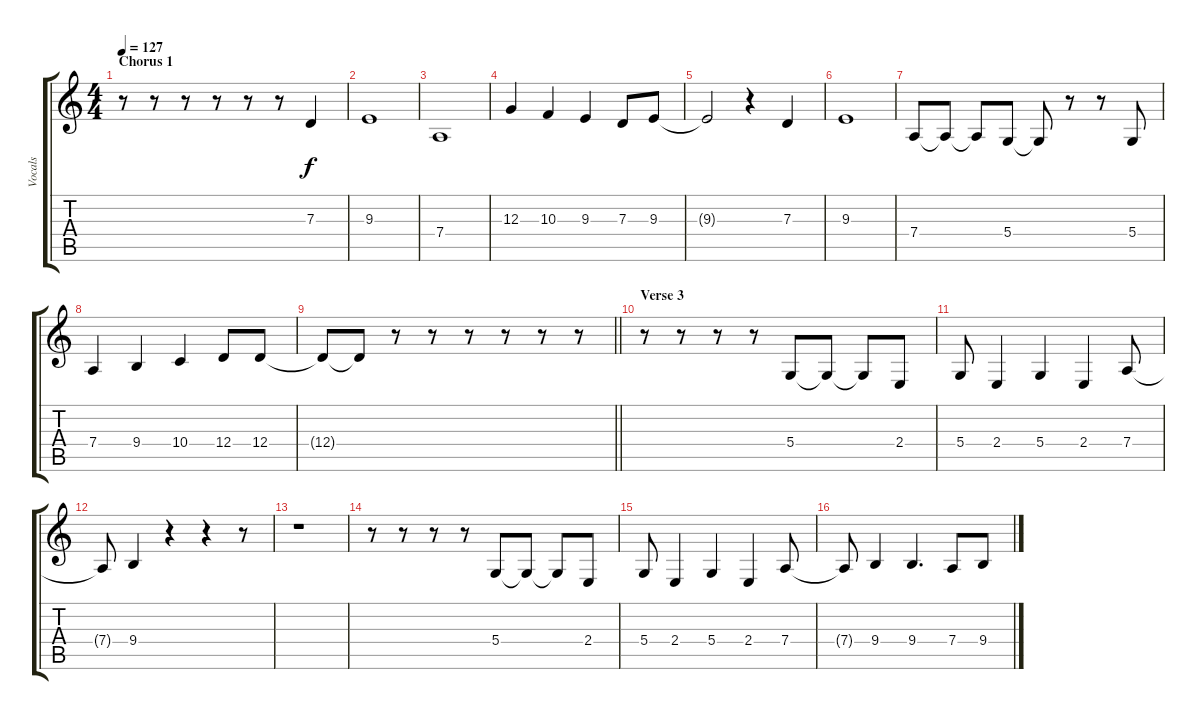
\track ("Vocals" "Vocals") {instrument lead6voice}
\staff {score tabs}
\tuning (E4 B3 G3 D3 A2 E2) {hide}
\ts (4 4)
\section ("" "Chorus 1")
\tempo 127
\clef g2
\ks c
r.8{dy f} r.8 r.8 r.8 r.8 r.8 7.3.4 |
9.3.1 |
7.4.1 |
12.3.4 10.3.4 9.3.4 7.3.8 9.3.8 |
9.3{t}.2 r.4 7.3.4 |
9.3.1 |
7.4.8 7.4{t}.8 7.4{t}.8 5.4.8 5.4{t}.8 r.8 r.8 5.4.8 |
7.4.4 9.4.4 10.4.4 12.4.8 12.4.8 |
\barLineRight lightlight
12.4{t}.8 12.4{t}.8 r.8 r.8 r.8 r.8 r.8 r.8 |
\section ("" "Verse 3")
r.8 r.8 r.8 r.8 5.4.8 5.4{t}.8 5.4{t}.8 2.4.8 |
5.4.8 2.4.4 5.4.4 2.4.4 7.4.8 |
7.4{t}.8 9.4.4 r.4 r.4 r.8 |
r.1 |
r.8 r.8 r.8 r.8 5.4.8 5.4{t}.8 5.4{t}.8 2.4.8 |
5.4.8 2.4.4 5.4.4 2.4.4 7.4.8 |
7.4{t}.8 9.4.4 9.4.4{d} 7.4.8 9.4.8
